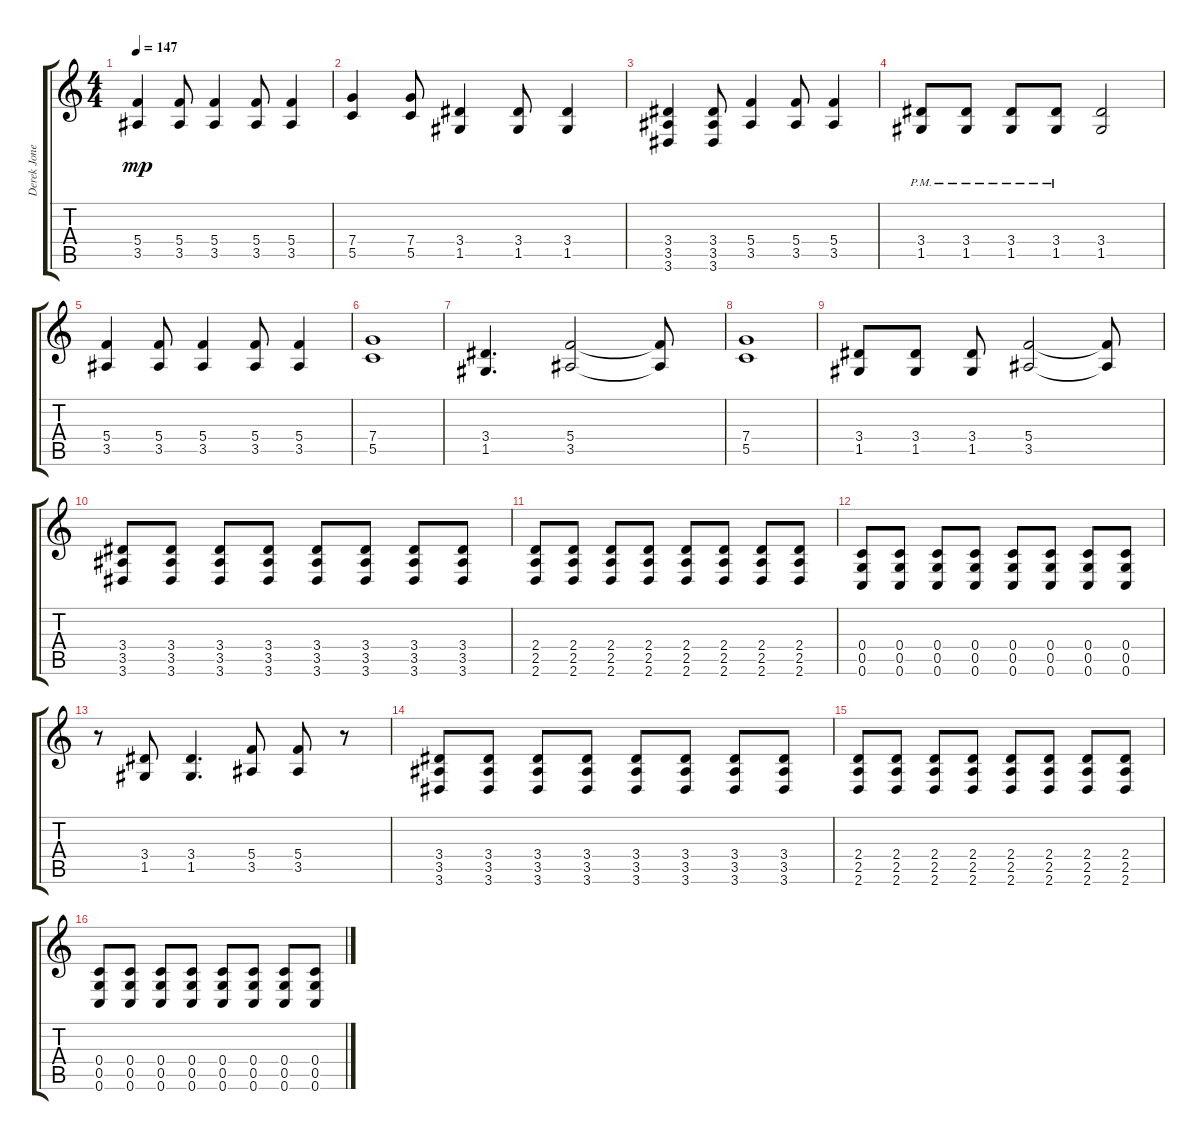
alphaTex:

\track ("Derek Jones - Rhythm" "Derek Jone") {instrument overdrivenguitar}
\staff {score tabs}
\tuning (D4 A3 F3 C3 G2 C2) {hide}
\ts (4 4)
\tempo 147
\clef g2
\ks c
(5.4 3.5).4{dy mp} (5.4 3.5).8 (5.4 3.5).4 (5.4 3.5).8 (5.4 3.5).4 |
(7.4 5.5).4 (7.4 5.5).8 (3.4 1.5).4 (3.4 1.5).8 (3.4 1.5).4 |
(3.4 3.5 3.6).4 (3.4 3.5 3.6).8 (5.4 3.5).4 (5.4 3.5).8 (5.4 3.5).4 |
(3.4{pm} 1.5{pm}).8 (3.4{pm} 1.5{pm}).8 (3.4{pm} 1.5{pm}).8 (3.4{pm} 1.5{pm}).8 (3.4 1.5).2 |
(5.4 3.5).4 (5.4 3.5).8 (5.4 3.5).4 (5.4 3.5).8 (5.4 3.5).4 |
(7.4 5.5).1 |
(3.4 1.5).4{d} (5.4 3.5).2 (5.4{t} 3.5{t}).8 |
(7.4 5.5).1 |
(3.4 1.5).8 (3.4 1.5).8 (3.4 1.5).8 (5.4 3.5).2 (5.4{t} 3.5{t}).8 |
(3.4 3.5 3.6).8 (3.4 3.5 3.6).8 (3.4 3.5 3.6).8 (3.4 3.5 3.6).8 (3.4 3.5 3.6).8 (3.4 3.5 3.6).8 (3.4 3.5 3.6).8 (3.4 3.5 3.6).8 |
(2.4 2.5 2.6).8 (2.4 2.5 2.6).8 (2.4 2.5 2.6).8 (2.4 2.5 2.6).8 (2.4 2.5 2.6).8 (2.4 2.5 2.6).8 (2.4 2.5 2.6).8 (2.4 2.5 2.6).8 |
(0.4 0.5 0.6).8 (0.4 0.5 0.6).8 (0.4 0.5 0.6).8 (0.4 0.5 0.6).8 (0.4 0.5 0.6).8 (0.4 0.5 0.6).8 (0.4 0.5 0.6).8 (0.4 0.5 0.6).8 |
r.8 (3.4 1.5).8 (3.4 1.5).4{d} (5.4 3.5).8 (5.4 3.5).8 r.8 |
(3.4 3.5 3.6).8 (3.4 3.5 3.6).8 (3.4 3.5 3.6).8 (3.4 3.5 3.6).8 (3.4 3.5 3.6).8 (3.4 3.5 3.6).8 (3.4 3.5 3.6).8 (3.4 3.5 3.6).8 |
(2.4 2.5 2.6).8 (2.4 2.5 2.6).8 (2.4 2.5 2.6).8 (2.4 2.5 2.6).8 (2.4 2.5 2.6).8 (2.4 2.5 2.6).8 (2.4 2.5 2.6).8 (2.4 2.5 2.6).8 |
(0.4 0.5 0.6).8 (0.4 0.5 0.6).8 (0.4 0.5 0.6).8 (0.4 0.5 0.6).8 (0.4 0.5 0.6).8 (0.4 0.5 0.6).8 (0.4 0.5 0.6).8 (0.4 0.5 0.6).8
